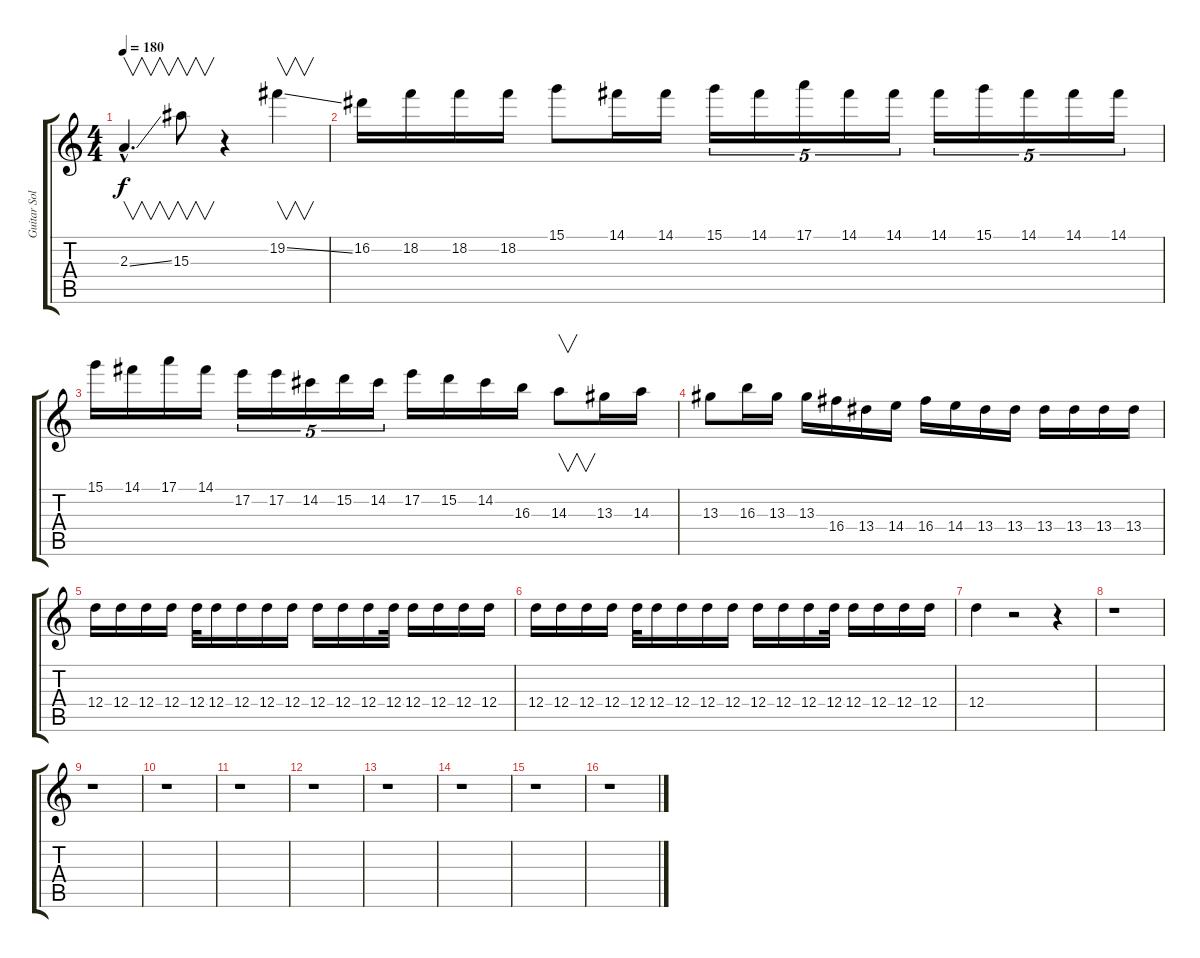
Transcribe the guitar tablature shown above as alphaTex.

\track ("Guitar Solo" "Guitar Sol") {instrument distortionguitar}
\staff {score tabs}
\tuning (E4 B3 G3 D3 A2 E2) {hide}
\ts (4 4)
\tempo 180
\clef g2
\ks c
2.3{ss hac}.4{v d dy f} 15.3.8{v} r.4 19.2{ss}.4{v} |
16.2.16 18.2.16 18.2.16 18.2.16 15.1.8 14.1.16 14.1.16 15.1.16{tu (5 4)} 14.1.16{tu (5 4)} 17.1.16{tu (5 4)} 14.1.16{tu (5 4)} 14.1.16{tu (5 4)} 14.1.16{tu (5 4)} 15.1.16{tu (5 4)} 14.1.16{tu (5 4)} 14.1.16{tu (5 4)} 14.1.16{tu (5 4)} |
15.1.16 14.1.16 17.1.16 14.1.16 17.2.16{tu (5 4)} 17.2.16{tu (5 4)} 14.2.16{tu (5 4)} 15.2.16{tu (5 4)} 14.2.16{tu (5 4)} 17.2.16 15.2.16 14.2.16 16.3.16 14.3.8{v} 13.3.16 14.3.16 |
13.3.8 16.3.16 13.3.16 13.3.16 16.4.16 13.4.16 14.4.16 16.4.16 14.4.16 13.4.16 13.4.16 13.4.16 13.4.16 13.4.16 13.4.16 |
12.4.16 12.4.16 12.4.16 12.4.16 12.4.32 12.4.16 12.4.16 12.4.16 12.4.16 12.4.16 12.4.16 12.4.16 12.4.32 12.4.16 12.4.16 12.4.16 12.4.16 |
12.4.16 12.4.16 12.4.16 12.4.16 12.4.32 12.4.16 12.4.16 12.4.16 12.4.16 12.4.16 12.4.16 12.4.16 12.4.32 12.4.16 12.4.16 12.4.16 12.4.16 |
12.4.4 r.2 r.4 |
r.1 |
r.1 |
r.1 |
r.1 |
r.1 |
r.1 |
r.1 |
r.1 |
r.1
